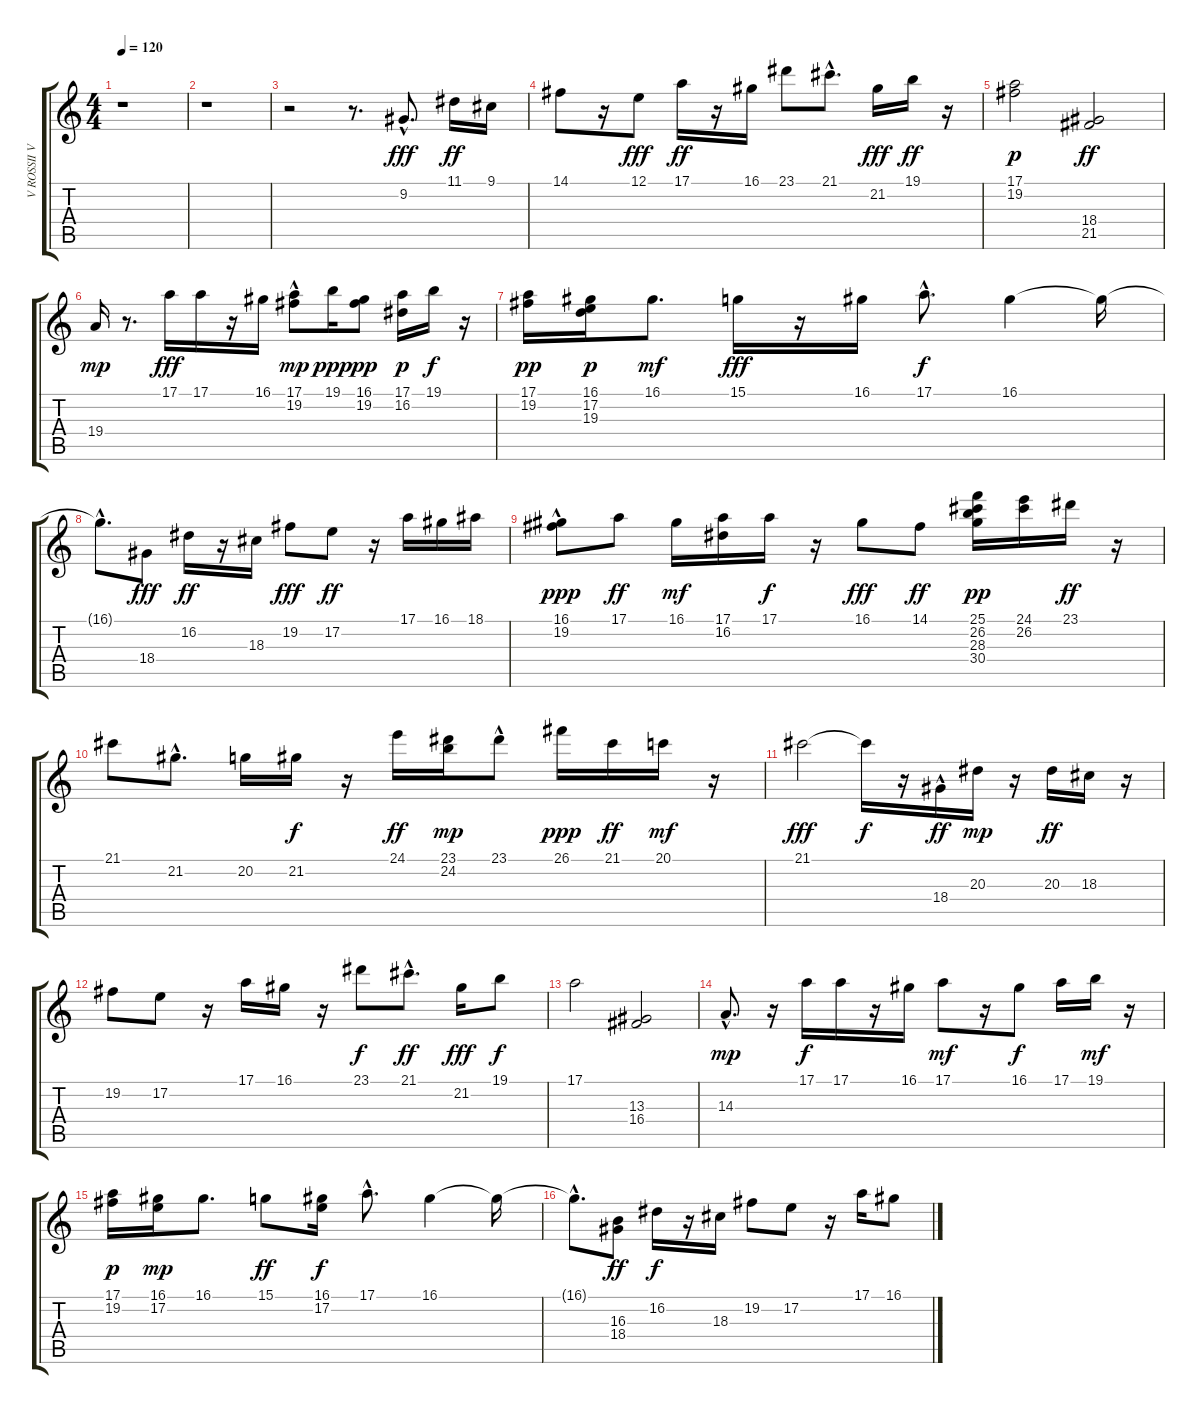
\track ("V ROSSII VECHERA     " "V ROSSII V") {instrument honkytonkpiano}
\staff {score tabs}
\tuning (E4 B3 G3 D3 A2 E2) {hide}
\ts (4 4)
\tempo 120
\clef g2
\ks c
r.1{dy fff instrument honkytonkpiano} |
r.1 |
r.2 r.8{d} 9.2{hac}.8{d} 11.1.16{dy ff} 9.1.16 |
14.1.8 r.16 12.1.8{dy fff} 17.1.16{dy ff} r.16 16.1.16 23.1.8 21.1{hac}.8{d} 21.2.16{dy fff} 19.1.16{dy ff} r.16 |
(17.1 19.2).2{dy p} (18.4 21.5).2{dy ff} |
19.4.16{dy mp} r.8{d} 17.1.16{dy fff} 17.1.16 r.16 16.1.16 (17.1{hac} 19.2).8{dy mp} 19.1.16{dy ppp} (16.1 19.2).8{dy pp} (17.1 16.2).16{dy p} 19.1.16{dy f} r.16 |
(17.1 19.2).16{dy pp} (16.1 17.2 19.3).16{dy p} 16.1.8{d dy mf} 15.1.16{dy fff} r.16 16.1.16 17.1{hac}.8{d dy f} 16.1.4 16.1{t}.16 |
16.1{hac t}.8{d} 18.4.8{dy fff} 16.2.16{dy ff} r.16 18.3.16 19.2.8{dy fff} 17.2.8{dy ff} r.16 17.1.16 16.1.16 18.1.16 |
(16.1 19.2{hac}).8{dy ppp} 17.1.8{dy ff} 16.1.16{dy mf} (17.1 16.2).16 17.1.16{dy f} r.16 16.1.8{dy fff} 14.1.8{dy ff} (25.1 26.2 28.3 30.4).16{dy pp} (24.1 26.2).16 23.1.16{dy ff} r.16 |
21.1.8 21.2{hac}.8{d} 20.2.16 21.2.16{dy f} r.16 24.1.16{dy ff} (23.1 24.2).16{dy mp} 23.1{hac}.8 26.1.16{dy ppp} 21.1.16{dy ff} 20.1.16{dy mf} r.16 |
21.1.2{dy fff} 21.1{t}.16{dy f} r.16 18.4{hac}.16{dy ff} 20.3.16{dy mp} r.16 20.3.16{dy ff} 18.3.16 r.16 |
19.2.8 17.2.8 r.16 17.1.16 16.1.16 r.16 23.1.8{dy f} 21.1{hac}.8{d dy ff} 21.2.16{dy fff} 19.1.8{dy f} |
17.1.2 (13.3 16.4).2 |
14.3{hac}.8{d dy mp} r.16 17.1.16{dy f} 17.1.16 r.16 16.1.16 17.1.8{dy mf} r.16 16.1.8{dy f} 17.1.16 19.1.16{dy mf} r.16 |
(17.1 19.2).16{dy p} (16.1 17.2).16{dy mp} 16.1.8{d} 15.1.8{dy ff} (16.1 17.2).16{dy f} 17.1{hac}.8{d} 16.1.4 16.1{t}.16 |
16.1{hac t}.8{d} (16.3 18.4).8{dy ff} 16.2.16{dy f} r.16 18.3.16 19.2.8 17.2.8 r.16 17.1.16 16.1.8
